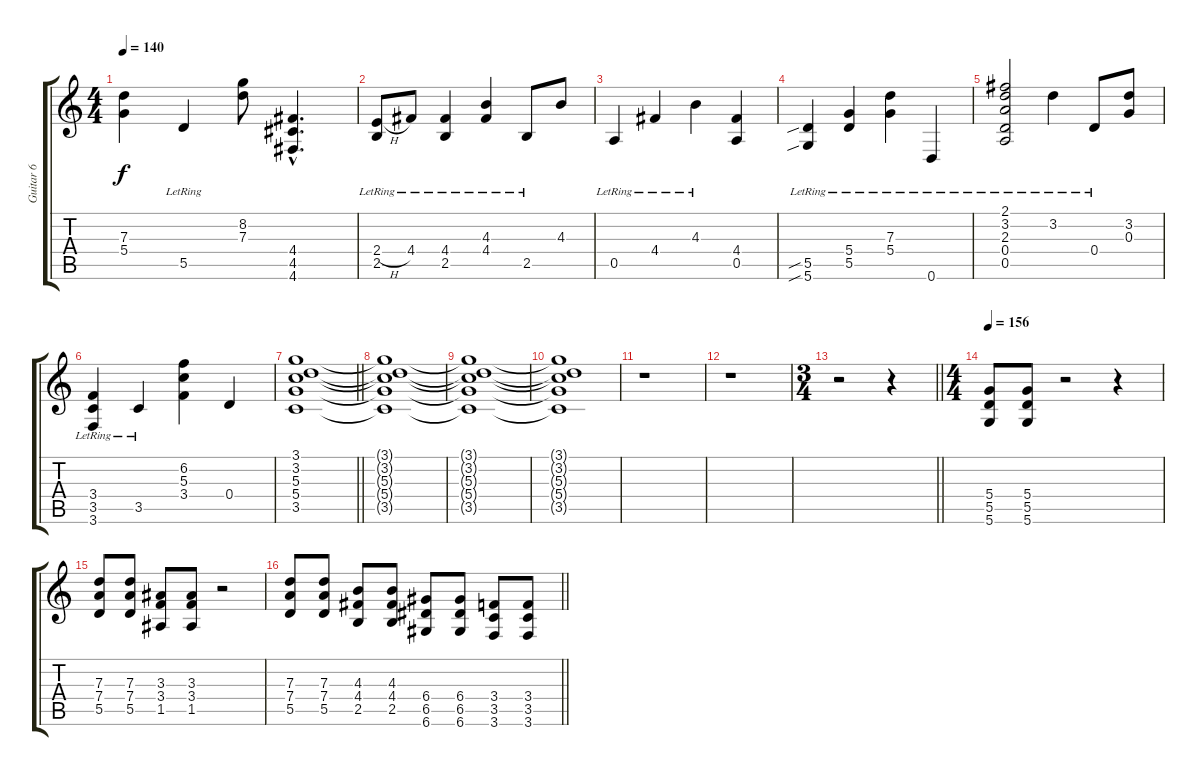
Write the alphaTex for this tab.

\track ("Guitar 6" "Guitar 6") {instrument acousticguitarsteel}
\staff {score tabs}
\tuning (E4 B3 G3 D3 A2 D2) {hide}
\ts (4 4)
\tempo 140
\clef g2
\ks c
(7.3{t} 5.4{t}).4{dy f} 5.5{lr}.4 (8.2 7.3).8 (4.4{hac} 4.5{hac} 4.6{hac}).4{d} |
(2.4{h} 2.5{lr}).8 4.4{lr}.8 (4.4 2.5{lr}).4 (4.3{lr} 4.4{lr}).4 2.5{lr}.8 4.3.8 |
0.5{lr}.4 4.4{lr}.4 4.3{lr}.4 (4.4 0.5).4 |
(5.5{sib} 5.6{sib lr}).4 (5.4{lr} 5.5{lr}).4 (7.3{lr} 5.4{lr}).4 0.6{lr}.4 |
(2.1{lr} 3.2{lr} 2.3{lr} 0.4{lr} 0.5{lr}).2 3.2{lr}.4 0.4{lr}.8 (3.2 0.3).8 |
(3.4{lr} 3.5{lr} 3.6{lr}).4 3.5{lr}.4 (6.2 5.3 3.4).4 0.4.4 |
\barLineRight lightlight
(3.1 3.2 5.3 5.4 3.5).1 |
(3.1{t} 3.2{t} 5.3{t} 5.4{t} 3.5{t}).1 |
(3.1{t} 3.2{t} 5.3{t} 5.4{t} 3.5{t}).1 |
(3.1{t} 3.2{t} 5.3{t} 5.4{t} 3.5{t}).1 |
r.1 |
r.1 |
\ts (3 4)
\barLineRight lightlight
r.2 r.4 |
\ts (4 4)
\tempo 156
(5.4 5.5 5.6).8{balance 0 instrument distortionguitar} (5.4 5.5 5.6).8{balance 16} r.2 r.4 |
(7.3 7.4 5.5).8{balance 0} (7.3 7.4 5.5).8{balance 16} (3.3 3.4 1.5).8{balance 0} (3.3 3.4 1.5).8{balance 16} r.2 |
\barLineRight lightlight
(7.3 7.4 5.5).8{balance 0} (7.3 7.4 5.5).8{balance 16} (4.3 4.4 2.5).8{balance 0} (4.3 4.4 2.5).8{balance 16} (6.4 6.5 6.6).8{balance 0} (6.4 6.5 6.6).8{balance 16} (3.4 3.5 3.6).8{balance 0} (3.4 3.5 3.6).8{balance 16}
